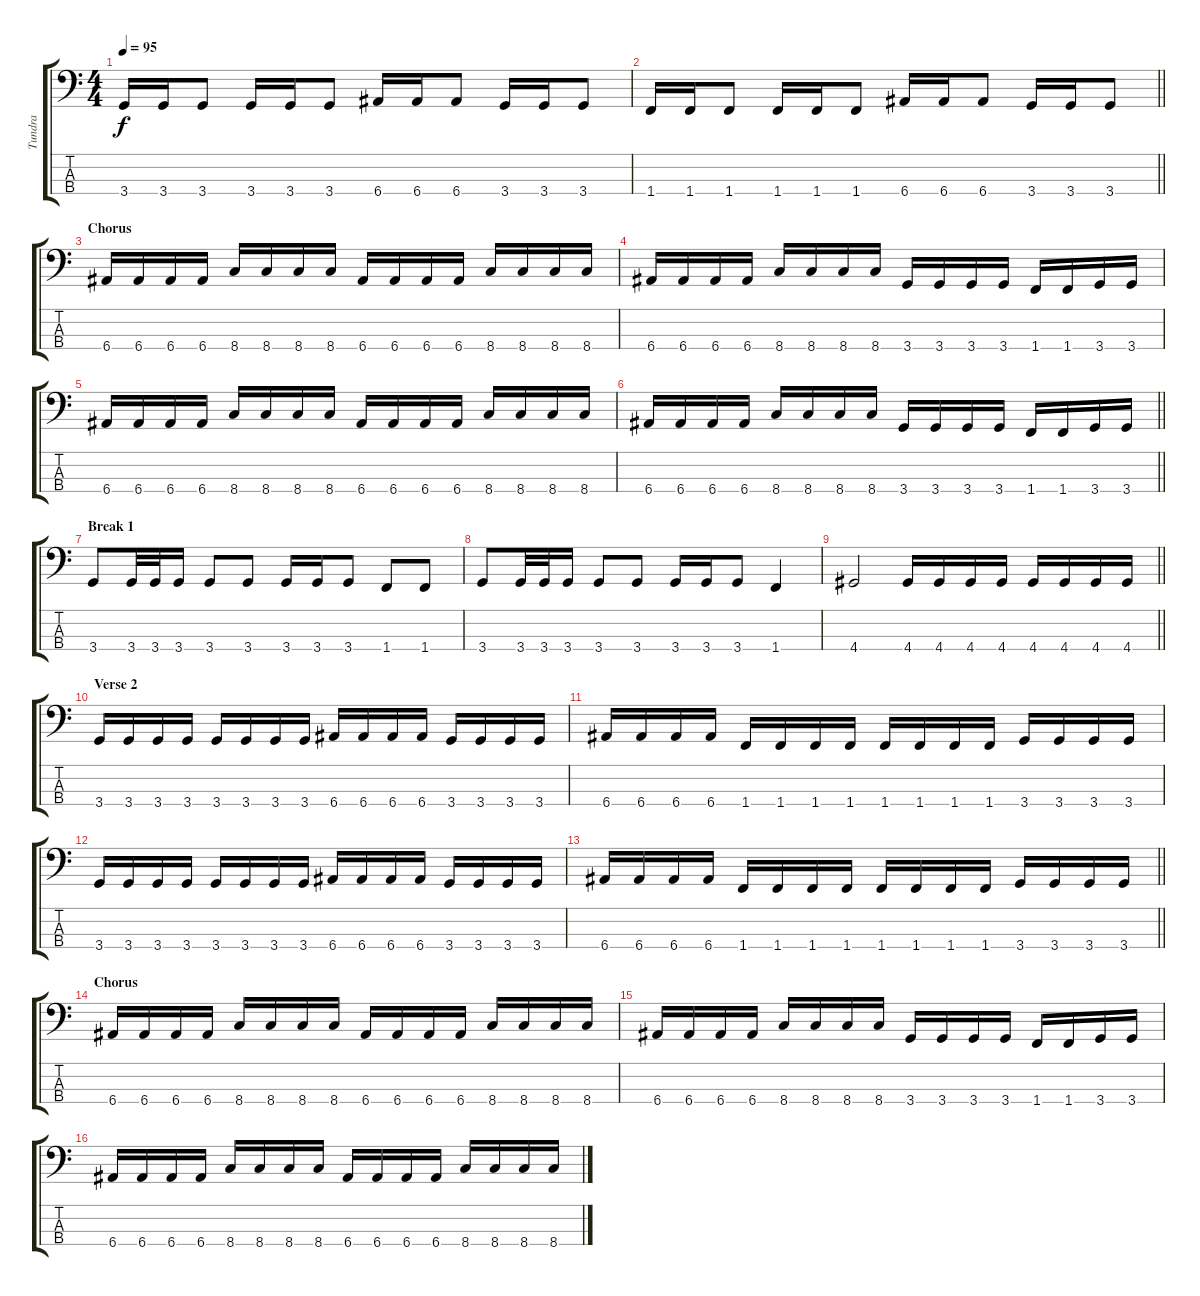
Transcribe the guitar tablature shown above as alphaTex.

\track ("Tundra" "Tundra") {instrument electricbasspick}
\staff {score tabs}
\tuning (G2 D2 A1 E1) {hide}
\ts (4 4)
\tempo 95
\clef f4
\ks c
3.4.16{dy f} 3.4.16 3.4.8 3.4.16 3.4.16 3.4.8 6.4.16 6.4.16 6.4.8 3.4.16 3.4.16 3.4.8 |
\barLineRight lightlight
1.4.16 1.4.16 1.4.8 1.4.16 1.4.16 1.4.8 6.4.16 6.4.16 6.4.8 3.4.16 3.4.16 3.4.8 |
\section ("" "Chorus")
6.4.16 6.4.16 6.4.16 6.4.16 8.4.16 8.4.16 8.4.16 8.4.16 6.4.16 6.4.16 6.4.16 6.4.16 8.4.16 8.4.16 8.4.16 8.4.16 |
6.4.16 6.4.16 6.4.16 6.4.16 8.4.16 8.4.16 8.4.16 8.4.16 3.4.16 3.4.16 3.4.16 3.4.16 1.4.16 1.4.16 3.4.16 3.4.16 |
6.4.16 6.4.16 6.4.16 6.4.16 8.4.16 8.4.16 8.4.16 8.4.16 6.4.16 6.4.16 6.4.16 6.4.16 8.4.16 8.4.16 8.4.16 8.4.16 |
\barLineRight lightlight
6.4.16 6.4.16 6.4.16 6.4.16 8.4.16 8.4.16 8.4.16 8.4.16 3.4.16 3.4.16 3.4.16 3.4.16 1.4.16 1.4.16 3.4.16 3.4.16 |
\section ("" "Break 1")
3.4.8 3.4.32 3.4.32 3.4.16 3.4.8 3.4.8 3.4.16 3.4.16 3.4.8 1.4.8 1.4.8 |
3.4.8 3.4.32 3.4.32 3.4.16 3.4.8 3.4.8 3.4.16 3.4.16 3.4.8 1.4.4 |
\barLineRight lightlight
4.4.2 4.4.16 4.4.16 4.4.16 4.4.16 4.4.16 4.4.16 4.4.16 4.4.16 |
\section ("" "Verse 2")
3.4.16 3.4.16 3.4.16 3.4.16 3.4.16 3.4.16 3.4.16 3.4.16 6.4.16 6.4.16 6.4.16 6.4.16 3.4.16 3.4.16 3.4.16 3.4.16 |
6.4.16 6.4.16 6.4.16 6.4.16 1.4.16 1.4.16 1.4.16 1.4.16 1.4.16 1.4.16 1.4.16 1.4.16 3.4.16 3.4.16 3.4.16 3.4.16 |
3.4.16 3.4.16 3.4.16 3.4.16 3.4.16 3.4.16 3.4.16 3.4.16 6.4.16 6.4.16 6.4.16 6.4.16 3.4.16 3.4.16 3.4.16 3.4.16 |
\barLineRight lightlight
6.4.16 6.4.16 6.4.16 6.4.16 1.4.16 1.4.16 1.4.16 1.4.16 1.4.16 1.4.16 1.4.16 1.4.16 3.4.16 3.4.16 3.4.16 3.4.16 |
\section ("" "Chorus")
6.4.16 6.4.16 6.4.16 6.4.16 8.4.16 8.4.16 8.4.16 8.4.16 6.4.16 6.4.16 6.4.16 6.4.16 8.4.16 8.4.16 8.4.16 8.4.16 |
6.4.16 6.4.16 6.4.16 6.4.16 8.4.16 8.4.16 8.4.16 8.4.16 3.4.16 3.4.16 3.4.16 3.4.16 1.4.16 1.4.16 3.4.16 3.4.16 |
6.4.16 6.4.16 6.4.16 6.4.16 8.4.16 8.4.16 8.4.16 8.4.16 6.4.16 6.4.16 6.4.16 6.4.16 8.4.16 8.4.16 8.4.16 8.4.16
